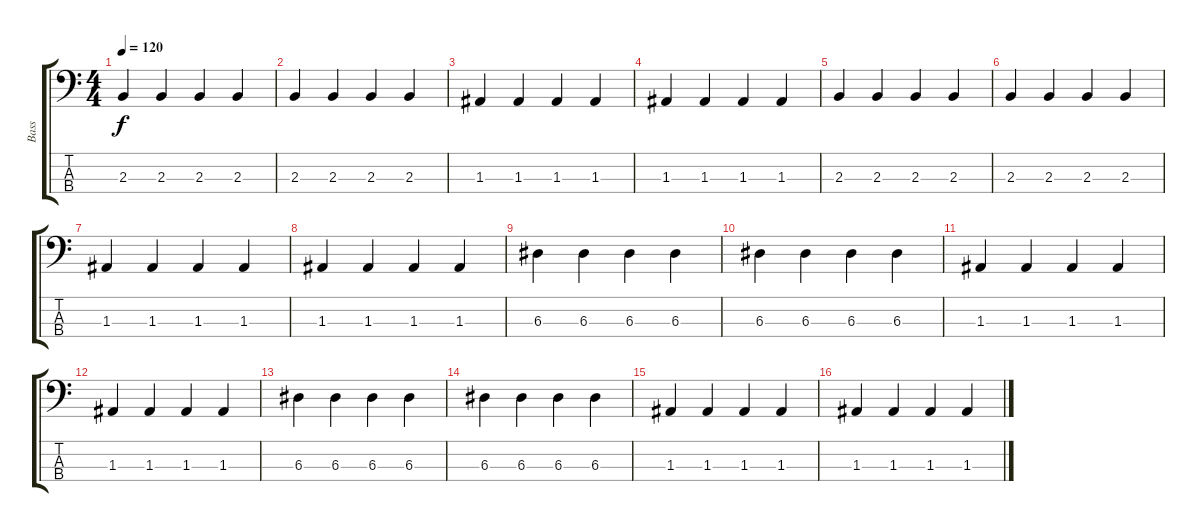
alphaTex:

\track ("Bass" "Bass") {instrument acousticbass}
\staff {score tabs}
\tuning (G2 D2 A1 E1) {hide}
\ts (4 4)
\tempo 120
\clef f4
\ks c
2.3.4{dy f} 2.3.4 2.3.4 2.3.4 |
2.3.4 2.3.4 2.3.4 2.3.4 |
1.3.4 1.3.4 1.3.4 1.3.4 |
1.3.4 1.3.4 1.3.4 1.3.4 |
2.3.4 2.3.4 2.3.4 2.3.4 |
2.3.4 2.3.4 2.3.4 2.3.4 |
1.3.4 1.3.4 1.3.4 1.3.4 |
1.3.4 1.3.4 1.3.4 1.3.4 |
6.3.4 6.3.4 6.3.4 6.3.4 |
6.3.4 6.3.4 6.3.4 6.3.4 |
1.3.4 1.3.4 1.3.4 1.3.4 |
1.3.4 1.3.4 1.3.4 1.3.4 |
6.3.4 6.3.4 6.3.4 6.3.4 |
6.3.4 6.3.4 6.3.4 6.3.4 |
1.3.4 1.3.4 1.3.4 1.3.4 |
1.3.4 1.3.4 1.3.4 1.3.4
